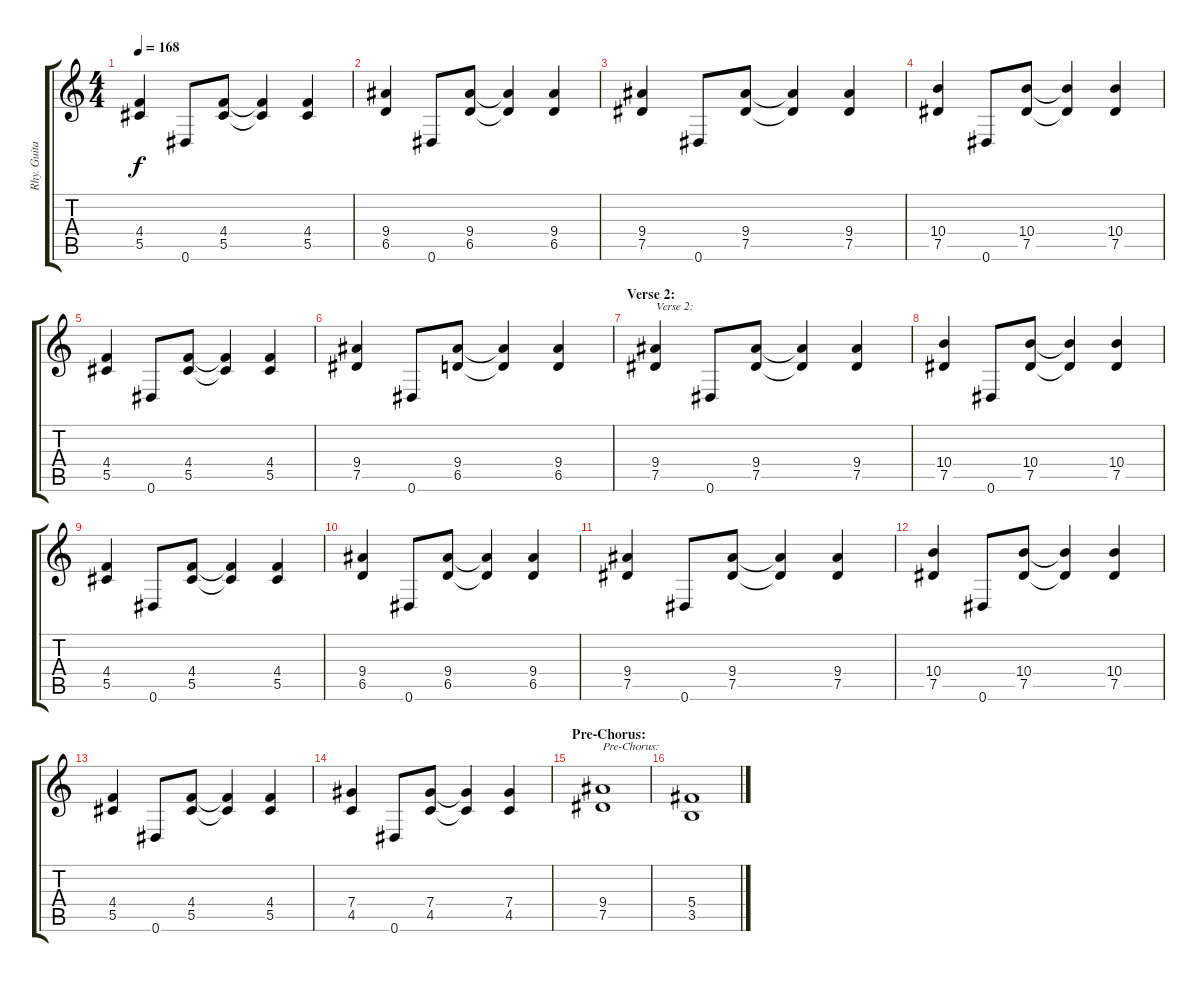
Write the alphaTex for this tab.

\track ("Rhy. Guitar 2" "Rhy. Guita") {instrument distortionguitar}
\staff {score tabs}
\tuning (Eb4 Bb3 Gb3 Db3 Ab2 Eb2) {hide}
\ts (4 4)
\tempo 168
\clef g2
\ks c
(4.4 5.5).4{dy f} 0.6.8 (4.4 5.5).8 (4.4{t} 5.5{t}).4 (4.4 5.5).4 |
(9.4 6.5).4 0.6.8 (9.4 6.5).8 (9.4{t} 6.5{t}).4 (9.4 6.5).4 |
(9.4 7.5).4 0.6.8 (9.4 7.5).8 (9.4{t} 7.5{t}).4 (9.4 7.5).4 |
(10.4 7.5).4 0.6.8 (10.4 7.5).8 (10.4{t} 7.5{t}).4 (10.4 7.5).4 |
(4.4 5.5).4 0.6.8 (4.4 5.5).8 (4.4{t} 5.5{t}).4 (4.4 5.5).4 |
(9.4 7.5).4 0.6.8 (9.4 6.5).8 (9.4{t} 6.5{t}).4 (9.4 6.5).4 |
\section ("" "Verse 2:")
(9.4 7.5).4{txt "Verse 2:"} 0.6.8 (9.4 7.5).8 (9.4{t} 7.5{t}).4 (9.4 7.5).4 |
(10.4 7.5).4 0.6.8 (10.4 7.5).8 (10.4{t} 7.5{t}).4 (10.4 7.5).4 |
(4.4 5.5).4 0.6.8 (4.4 5.5).8 (4.4{t} 5.5{t}).4 (4.4 5.5).4 |
(9.4 6.5).4 0.6.8 (9.4 6.5).8 (9.4{t} 6.5{t}).4 (9.4 6.5).4 |
(9.4 7.5).4 0.6.8 (9.4 7.5).8 (9.4{t} 7.5{t}).4 (9.4 7.5).4 |
(10.4 7.5).4 0.6.8 (10.4 7.5).8 (10.4{t} 7.5{t}).4 (10.4 7.5).4 |
(4.4 5.5).4 0.6.8 (4.4 5.5).8 (4.4{t} 5.5{t}).4 (4.4 5.5).4 |
(7.4 4.5).4 0.6.8 (7.4 4.5).8 (7.4{t} 4.5{t}).4 (7.4 4.5).4 |
\section ("" "Pre-Chorus:")
(9.4 7.5).1{txt "Pre-Chorus:"} |
(5.4 3.5).1
